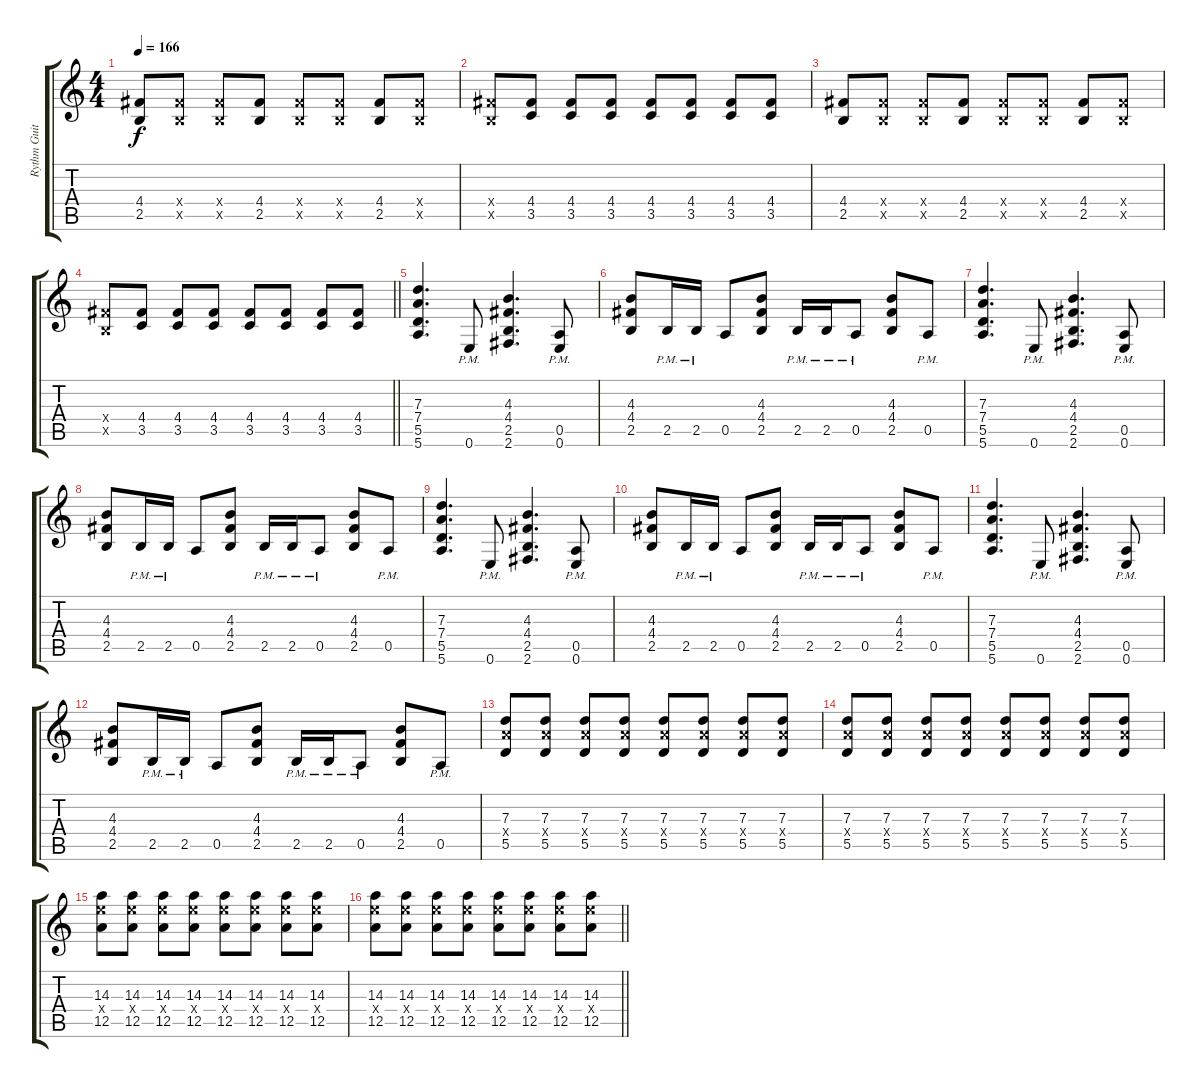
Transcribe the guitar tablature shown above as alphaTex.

\track ("Rythm Guitar 2" "Rythm Guit") {instrument distortionguitar}
\staff {score tabs}
\tuning (E4 B3 G3 D3 A2 E2) {hide}
\ts (4 4)
\tempo 166
\clef g2
\ks c
(4.4 2.5).8{dy f} (4.4{x} 2.5{x}).8 (4.4{x} 2.5{x}).8 (4.4 2.5).8 (4.4{x} 2.5{x}).8 (4.4{x} 2.5{x}).8 (4.4 2.5).8 (4.4{x} 2.5{x}).8 |
(4.4{x} 2.5{x}).8 (4.4 3.5).8 (4.4 3.5).8 (4.4 3.5).8 (4.4 3.5).8 (4.4 3.5).8 (4.4 3.5).8 (4.4 3.5).8 |
(4.4 2.5).8 (4.4{x} 2.5{x}).8 (4.4{x} 2.5{x}).8 (4.4 2.5).8 (4.4{x} 2.5{x}).8 (4.4{x} 2.5{x}).8 (4.4 2.5).8 (4.4{x} 2.5{x}).8 |
\barLineRight lightlight
(4.4{x} 2.5{x}).8 (4.4 3.5).8 (4.4 3.5).8 (4.4 3.5).8 (4.4 3.5).8 (4.4 3.5).8 (4.4 3.5).8 (4.4 3.5).8 |
(7.3 7.4 5.5 5.6).4{d} 0.6{pm}.8 (4.3 4.4 2.5 2.6).4{d} (0.5{pm} 0.6{pm}).8 |
(4.3 4.4 2.5).8 2.5{pm}.16 2.5{pm}.16 0.5.8 (4.3 4.4 2.5).8 2.5{pm}.16 2.5{pm}.16 0.5{pm}.8 (4.3 4.4 2.5).8 0.5{pm}.8 |
(7.3 7.4 5.5 5.6).4{d} 0.6{pm}.8 (4.3 4.4 2.5 2.6).4{d} (0.5{pm} 0.6{pm}).8 |
(4.3 4.4 2.5).8 2.5{pm}.16 2.5{pm}.16 0.5.8 (4.3 4.4 2.5).8 2.5{pm}.16 2.5{pm}.16 0.5{pm}.8 (4.3 4.4 2.5).8 0.5{pm}.8 |
(7.3 7.4 5.5 5.6).4{d} 0.6{pm}.8 (4.3 4.4 2.5 2.6).4{d} (0.5{pm} 0.6{pm}).8 |
(4.3 4.4 2.5).8 2.5{pm}.16 2.5{pm}.16 0.5.8 (4.3 4.4 2.5).8 2.5{pm}.16 2.5{pm}.16 0.5{pm}.8 (4.3 4.4 2.5).8 0.5{pm}.8 |
(7.3 7.4 5.5 5.6).4{d} 0.6{pm}.8 (4.3 4.4 2.5 2.6).4{d} (0.5{pm} 0.6{pm}).8 |
(4.3 4.4 2.5).8 2.5{pm}.16 2.5{pm}.16 0.5.8 (4.3 4.4 2.5).8 2.5{pm}.16 2.5{pm}.16 0.5{pm}.8 (4.3 4.4 2.5).8 0.5{pm}.8 |
(7.3 7.4{x} 5.5).8 (7.3 7.4{x} 5.5).8 (7.3 7.4{x} 5.5).8 (7.3 7.4{x} 5.5).8 (7.3 7.4{x} 5.5).8 (7.3 7.4{x} 5.5).8 (7.3 7.4{x} 5.5).8 (7.3 7.4{x} 5.5).8 |
(7.3 7.4{x} 5.5).8 (7.3 7.4{x} 5.5).8 (7.3 7.4{x} 5.5).8 (7.3 7.4{x} 5.5).8 (7.3 7.4{x} 5.5).8 (7.3 7.4{x} 5.5).8 (7.3 7.4{x} 5.5).8 (7.3 7.4{x} 5.5).8 |
(14.3 14.4{x} 12.5).8 (14.3 14.4{x} 12.5).8 (14.3 14.4{x} 12.5).8 (14.3 14.4{x} 12.5).8 (14.3 14.4{x} 12.5).8 (14.3 14.4{x} 12.5).8 (14.3 14.4{x} 12.5).8 (14.3 14.4{x} 12.5).8 |
\barLineRight lightlight
(14.3 14.4{x} 12.5).8 (14.3 14.4{x} 12.5).8 (14.3 14.4{x} 12.5).8 (14.3 14.4{x} 12.5).8 (14.3 14.4{x} 12.5).8 (14.3 14.4{x} 12.5).8 (14.3 14.4{x} 12.5).8 (14.3 14.4{x} 12.5).8
